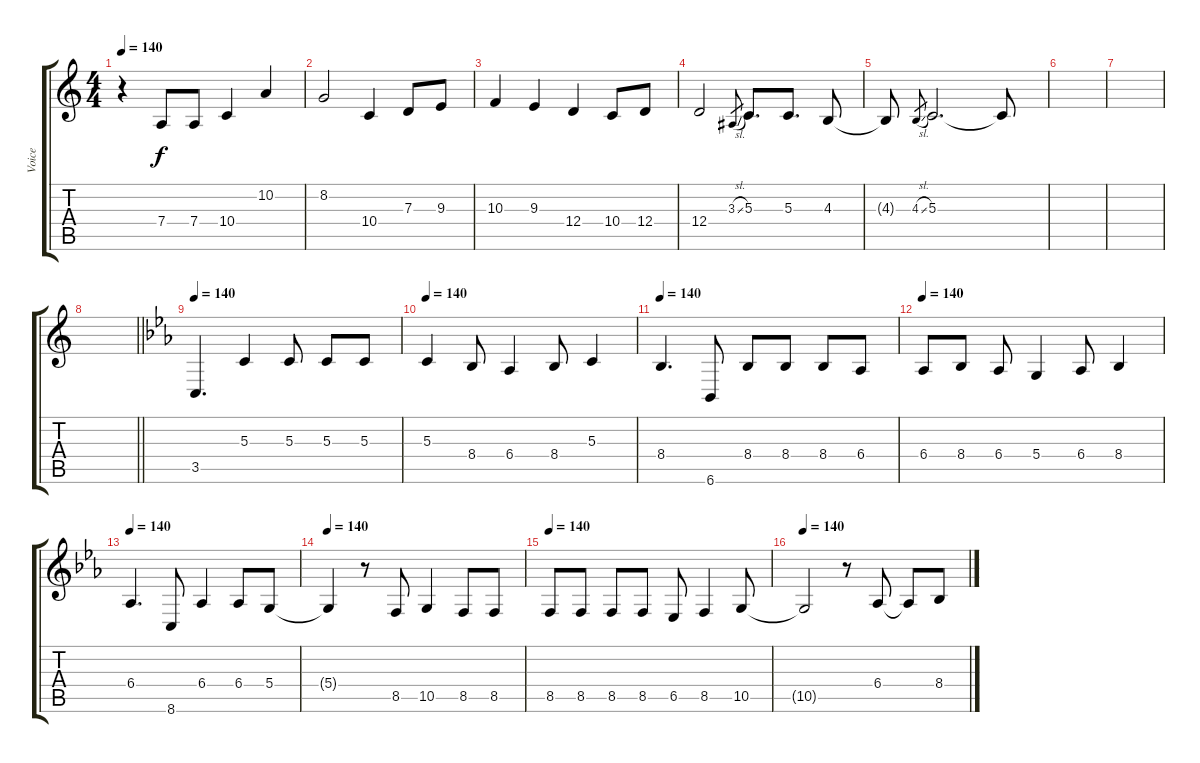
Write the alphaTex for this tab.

\track ("Voice" "Voice") {instrument stringensemble1}
\staff {score tabs}
\tuning (E4 B3 G3 D3 A2 E2) {hide}
\ts (4 4)
\tempo 140
\clef g2
\ks c
r.4{dy f} 7.4.8 7.4.8 10.4.4 10.2.4 |
8.2.2 10.4.4 7.3.8 9.3.8 |
10.3.4 9.3.4 12.4.4 10.4.8 12.4.8 |
12.4.2 3.3{sl}.8{gr} 5.3.8{d} 5.3.8{d} 4.3.8 |
4.3{t}.8 4.3{sl}.8{gr} 5.3.2{d} 5.3{t}.8 |
|
|
\barLineRight lightlight
|
\tempo 140
\ks eb
3.5.4{d} 5.3.4 5.3.8 5.3.8 5.3.8 |
\tempo 140
5.3.4 8.4.8 6.4.4 8.4.8 5.3.4 |
\tempo 140
8.4.4{d} 6.6.8 8.4.8 8.4.8 8.4.8 6.4.8 |
\tempo 140
6.4.8 8.4.8 6.4.8 5.4.4 6.4.8 8.4.4 |
\tempo 140
6.4.4{d} 8.6.8 6.4.4 6.4.8 5.4.8 |
\tempo 140
5.4{t}.4 r.8 8.5.8 10.5.4 8.5.8 8.5.8 |
\tempo 140
8.5.8 8.5.8 8.5.8 8.5.8 6.5.8 8.5.4 10.5.8 |
\tempo 140
10.5{t}.2 r.8 6.4.8 6.4{t}.8 8.4.8
